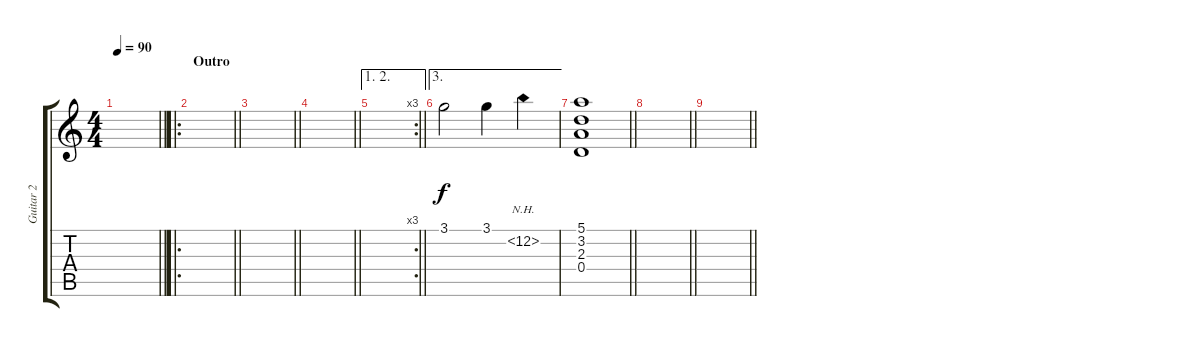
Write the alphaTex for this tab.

\track ("Guitar 2" "Guitar 2") {instrument acousticguitarsteel}
\staff {score tabs}
\tuning (E4 B3 G3 D3 A2 E2) {hide}
\ts (4 4)
\tempo 90
\clef g2
\barLineRight lightlight
\ks c
|
\ro
\section ("" "Outro")
\barLineRight lightlight
|
\barLineRight lightlight
|
\barLineRight lightlight
|
\ae (1 2)
\rc 3
\barLineRight lightlight
|
\ae 3
3.1.2 3.1.4 12.2{nh}.4 |
\barLineRight lightlight
(5.1 3.2 2.3 0.4).1{volume 0} |
\barLineRight lightlight
|
\barLineRight lightlight
